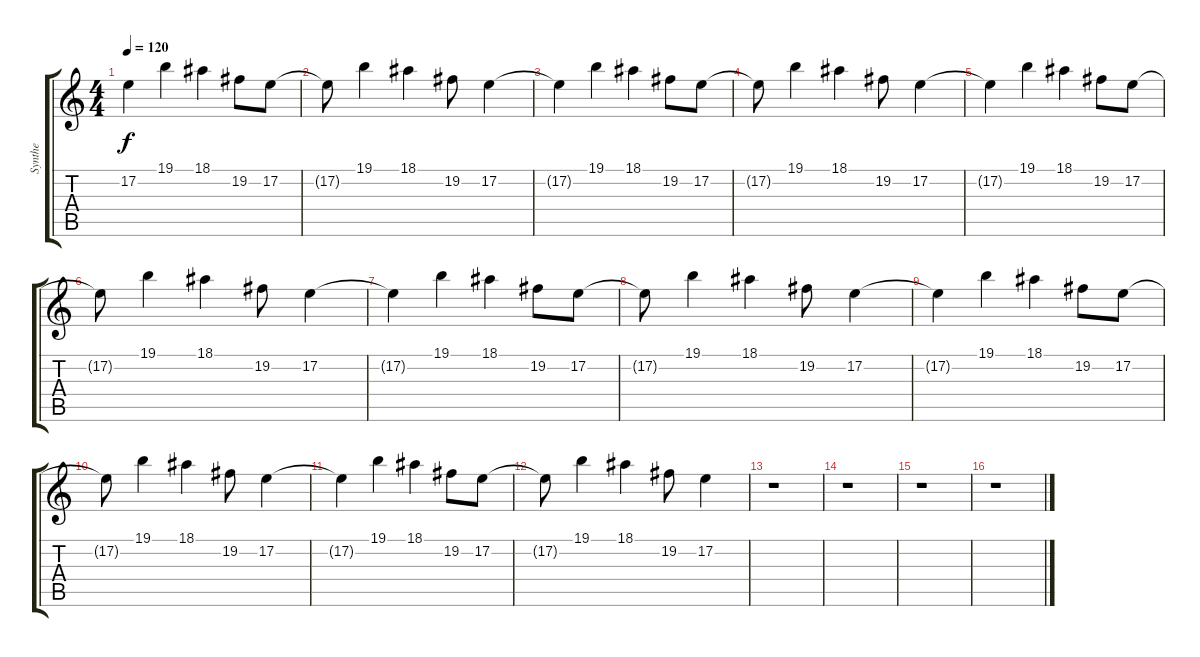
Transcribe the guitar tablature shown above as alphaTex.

\track ("Synthe" "Synthe") {instrument synthstrings1}
\staff {score tabs}
\tuning (E4 B3 G3 D3 A2 E2) {hide}
\ts (4 4)
\tempo 120
\clef g2
\ks c
17.2{t}.4{dy f} 19.1.4 18.1.4 19.2.8 17.2.8 |
17.2{t}.8 19.1.4 18.1.4 19.2.8 17.2.4 |
17.2{t}.4 19.1.4 18.1.4 19.2.8 17.2.8 |
17.2{t}.8 19.1.4 18.1.4 19.2.8 17.2.4 |
17.2{t}.4 19.1.4 18.1.4 19.2.8 17.2.8 |
17.2{t}.8 19.1.4 18.1.4 19.2.8 17.2.4 |
17.2{t}.4 19.1.4 18.1.4 19.2.8 17.2.8 |
17.2{t}.8 19.1.4 18.1.4 19.2.8 17.2.4 |
17.2{t}.4 19.1.4 18.1.4 19.2.8 17.2.8 |
17.2{t}.8 19.1.4 18.1.4 19.2.8 17.2.4 |
17.2{t}.4 19.1.4 18.1.4 19.2.8 17.2.8 |
17.2{t}.8 19.1.4 18.1.4 19.2.8 17.2.4 |
r.1 |
r.1 |
r.1 |
r.1
